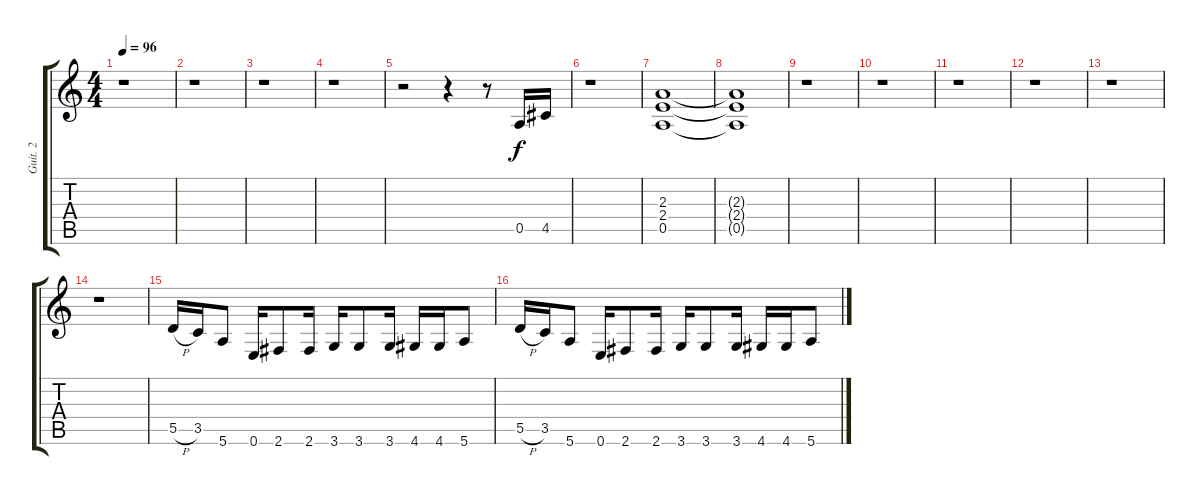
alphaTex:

\track ("Guit. 2" "Guit. 2") {instrument overdrivenguitar}
\staff {score tabs}
\tuning (E4 B3 G3 D3 A2 E2) {hide}
\ts (4 4)
\tempo 96
\clef g2
\ks c
r.1{dy f} |
r.1 |
r.1 |
r.1 |
r.2 r.4 r.8 0.5.16 4.5.16 |
r.1 |
(2.3 2.4 0.5).1 |
(2.3{t} 2.4{t} 0.5{t}).1 |
r.1 |
r.1 |
r.1 |
r.1 |
r.1 |
r.1 |
5.5{h}.16 3.5.16 5.6.8 0.6.16 2.6.8 2.6.16 3.6.16 3.6.8 3.6.16 4.6.16 4.6.16 5.6.8 |
5.5{h}.16 3.5.16 5.6.8 0.6.16 2.6.8 2.6.16 3.6.16 3.6.8 3.6.16 4.6.16 4.6.16 5.6.8
